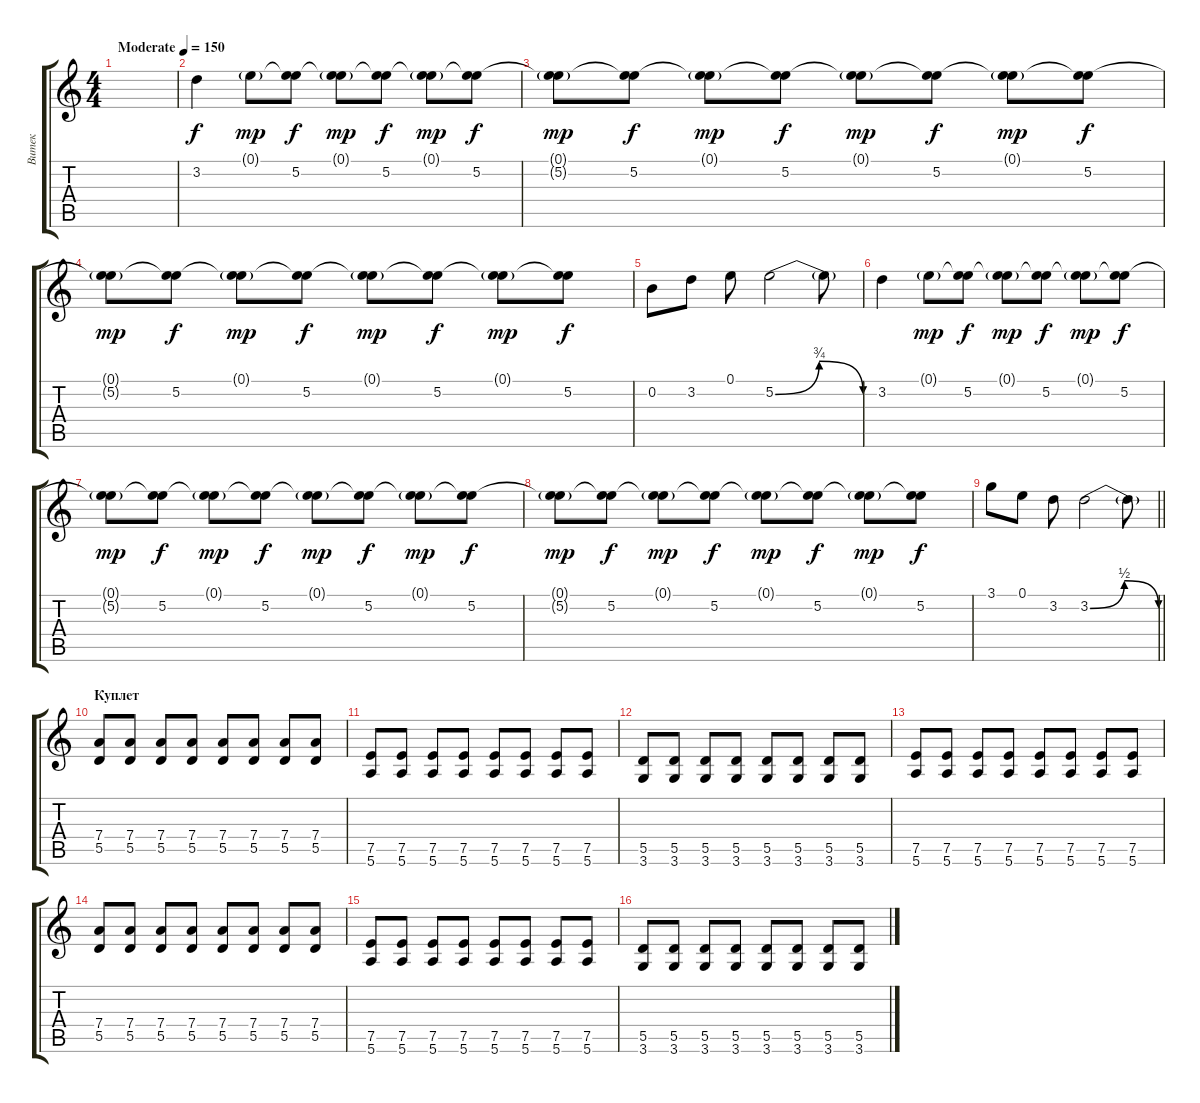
\track ("Витек" "Витек") {instrument distortionguitar}
\staff {score tabs}
\tuning (E4 B3 G3 D3 A2 E2) {hide}
\ts (4 4)
\tempo (150 "Moderate")
\clef g2
\ks c
|
3.2.4 0.1{g}.8{dy mp} (0.1{t} 5.2).8{dy f} (0.1{g} 5.2{t}).8{dy mp} (0.1{t} 5.2).8{dy f} (0.1{g} 5.2{t}).8{dy mp} (0.1{t} 5.2).8{dy f} |
(0.1{g} 5.2{t}).8{dy mp} (0.1{t} 5.2).8{dy f} (0.1{g} 5.2{t}).8{dy mp} (0.1{t} 5.2).8{dy f} (0.1{g} 5.2{t}).8{dy mp} (0.1{t} 5.2).8{dy f} (0.1{g} 5.2{t}).8{dy mp} (0.1{t} 5.2).8{dy f} |
(0.1{g} 5.2{t}).8{dy mp} (0.1{t} 5.2).8{dy f} (0.1{g} 5.2{t}).8{dy mp} (0.1{t} 5.2).8{dy f} (0.1{g} 5.2{t}).8{dy mp} (0.1{t} 5.2).8{dy f} (0.1{g} 5.2{t}).8{dy mp} (0.1{t} 5.2).8{dy f} |
0.2.8 3.2.8 0.1.8 5.2{be (bendrelease 0 0 15 3 45 3 60 0)}.2 5.2{t}.8 |
3.2.4 0.1{g}.8{dy mp} (0.1{t} 5.2).8{dy f} (0.1{g} 5.2{t}).8{dy mp} (0.1{t} 5.2).8{dy f} (0.1{g} 5.2{t}).8{dy mp} (0.1{t} 5.2).8{dy f} |
(0.1{g} 5.2{t}).8{dy mp} (0.1{t} 5.2).8{dy f} (0.1{g} 5.2{t}).8{dy mp} (0.1{t} 5.2).8{dy f} (0.1{g} 5.2{t}).8{dy mp} (0.1{t} 5.2).8{dy f} (0.1{g} 5.2{t}).8{dy mp} (0.1{t} 5.2).8{dy f} |
(0.1{g} 5.2{t}).8{dy mp} (0.1{t} 5.2).8{dy f} (0.1{g} 5.2{t}).8{dy mp} (0.1{t} 5.2).8{dy f} (0.1{g} 5.2{t}).8{dy mp} (0.1{t} 5.2).8{dy f} (0.1{g} 5.2{t}).8{dy mp} (0.1{t} 5.2).8{dy f} |
\barLineRight lightlight
3.1.8 0.1.8 3.2.8 3.2{be (bendrelease 0 0 15 2 45 2 60 0)}.2 3.2{t}.8 |
\section ("" "Куплет")
(7.4 5.5).8 (7.4 5.5).8 (7.4 5.5).8 (7.4 5.5).8 (7.4 5.5).8 (7.4 5.5).8 (7.4 5.5).8 (7.4 5.5).8 |
(7.5 5.6).8 (7.5 5.6).8 (7.5 5.6).8 (7.5 5.6).8 (7.5 5.6).8 (7.5 5.6).8 (7.5 5.6).8 (7.5 5.6).8 |
(5.5 3.6).8 (5.5 3.6).8 (5.5 3.6).8 (5.5 3.6).8 (5.5 3.6).8 (5.5 3.6).8 (5.5 3.6).8 (5.5 3.6).8 |
(7.5 5.6).8 (7.5 5.6).8 (7.5 5.6).8 (7.5 5.6).8 (7.5 5.6).8 (7.5 5.6).8 (7.5 5.6).8 (7.5 5.6).8 |
(7.4 5.5).8 (7.4 5.5).8 (7.4 5.5).8 (7.4 5.5).8 (7.4 5.5).8 (7.4 5.5).8 (7.4 5.5).8 (7.4 5.5).8 |
(7.5 5.6).8 (7.5 5.6).8 (7.5 5.6).8 (7.5 5.6).8 (7.5 5.6).8 (7.5 5.6).8 (7.5 5.6).8 (7.5 5.6).8 |
(5.5 3.6).8 (5.5 3.6).8 (5.5 3.6).8 (5.5 3.6).8 (5.5 3.6).8 (5.5 3.6).8 (5.5 3.6).8 (5.5 3.6).8
